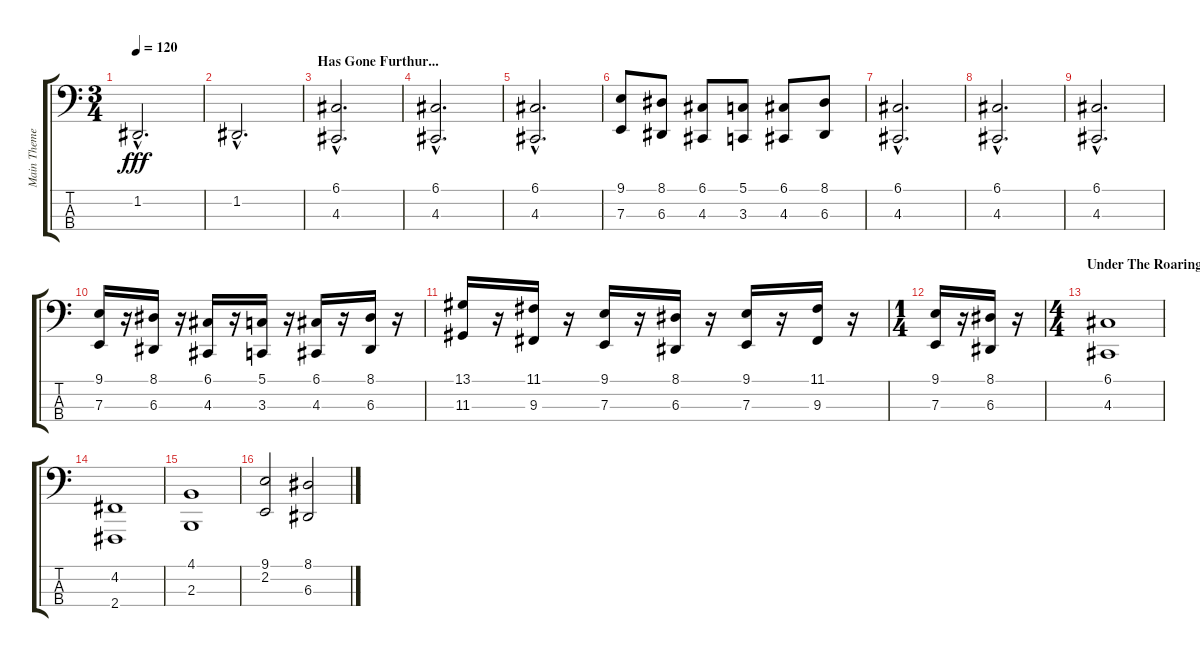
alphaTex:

\track ("Main Theme" "Main Theme") {instrument rockorgan}
\staff {score tabs}
\tuning (G2 D2 A1 E1) {hide}
\ts (3 4)
\tempo 120
\clef f4
\ks c
1.2{hac}.2{d dy fff} |
1.2{hac}.2{d} |
\section ("" "Has Gone Furthur...")
(6.1{hac} 4.3{hac}).2{d} |
(6.1{hac} 4.3{hac}).2{d} |
(6.1{hac} 4.3{hac}).2{d} |
(9.1 7.3).8 (8.1 6.3).8 (6.1 4.3).8 (5.1 3.3).8 (6.1 4.3).8 (8.1 6.3).8 |
(6.1{hac} 4.3{hac}).2{d} |
(6.1{hac} 4.3{hac}).2{d} |
(6.1{hac} 4.3{hac}).2{d} |
(9.1 7.3).16 r.16 (8.1 6.3).16 r.16 (6.1 4.3).16 r.16 (5.1 3.3).16 r.16 (6.1 4.3).16 r.16 (8.1 6.3).16 r.16 |
(13.1 11.3).16 r.16 (11.1 9.3).16 r.16 (9.1 7.3).16 r.16 (8.1 6.3).16 r.16 (9.1 7.3).16 r.16 (11.1 9.3).16 r.16 |
\ts (1 4)
(9.1 7.3).16 r.16 (8.1 6.3).16 r.16 |
\ts (4 4)
\section ("" "Under The Roaring Sea")
(6.1 4.3).1 |
(4.2 2.4).1 |
(4.1 2.3).1 |
(9.1 2.2).2 (8.1 6.3).2
